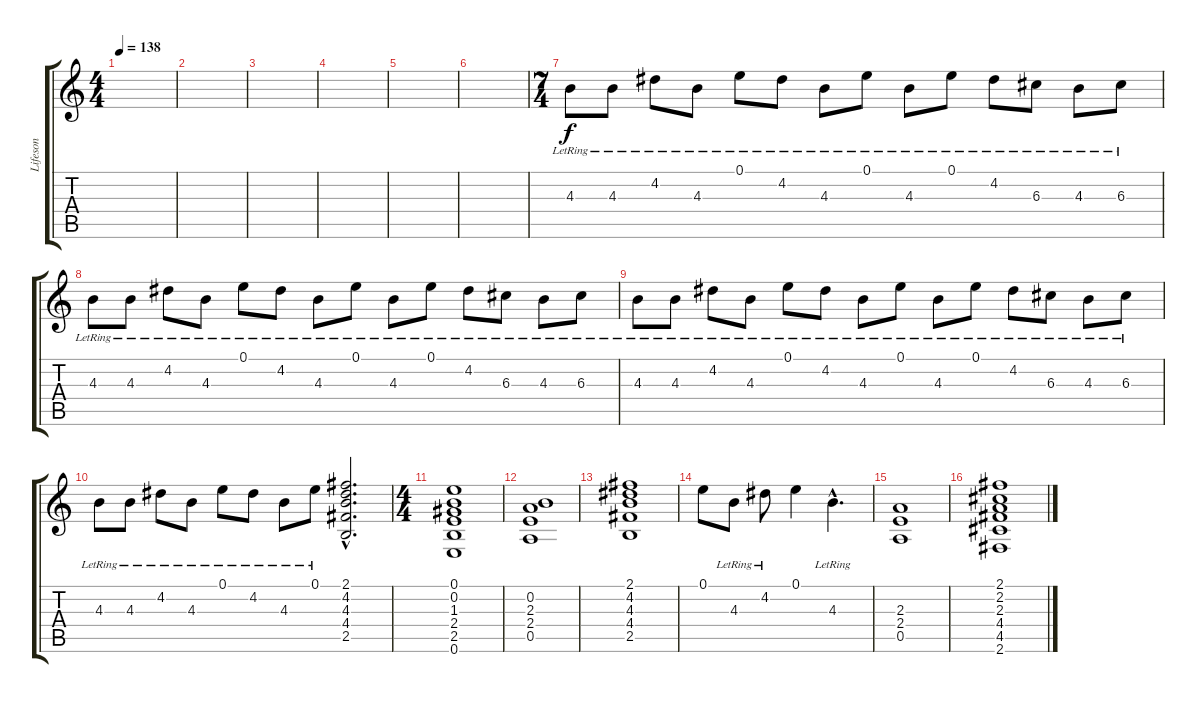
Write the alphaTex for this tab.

\track ("Lifeson" "Lifeson") {instrument electricguitarclean}
\staff {score tabs}
\tuning (E4 B3 G3 D3 A2 E2) {hide}
\ts (4 4)
\tempo 138
\clef g2
\ks c
|
|
|
|
|
|
\ts (7 4)
4.3{lr}.8 4.3{lr}.8 4.2{lr}.8 4.3{lr}.8 0.1{lr}.8 4.2{lr}.8 4.3{lr}.8 0.1{lr}.8 4.3{lr}.8 0.1{lr}.8 4.2{lr}.8 6.3{lr}.8 4.3{lr}.8 6.3{lr}.8 |
4.3{lr}.8 4.3{lr}.8 4.2{lr}.8 4.3{lr}.8 0.1{lr}.8 4.2{lr}.8 4.3{lr}.8 0.1{lr}.8 4.3{lr}.8 0.1{lr}.8 4.2{lr}.8 6.3{lr}.8 4.3{lr}.8 6.3{lr}.8 |
4.3{lr}.8 4.3{lr}.8 4.2{lr}.8 4.3{lr}.8 0.1{lr}.8 4.2{lr}.8 4.3{lr}.8 0.1{lr}.8 4.3{lr}.8 0.1{lr}.8 4.2{lr}.8 6.3{lr}.8 4.3{lr}.8 6.3{lr}.8 |
4.3{lr}.8 4.3{lr}.8 4.2{lr}.8 4.3{lr}.8 0.1{lr}.8 4.2{lr}.8 4.3{lr}.8 0.1{lr}.8 (2.1{hac} 4.2{hac} 4.3{hac} 4.4{hac} 2.5{hac}).2{d} |
\ts (4 4)
(0.1 0.2 1.3 2.4 2.5 0.6).1 |
(0.2 2.3 2.4 0.5).1 |
(2.1 4.2 4.3 4.4 2.5).1 |
0.1.8 4.3{lr}.8 4.2{lr}.8 0.1.4 4.3{hac lr}.4{d} |
(2.3 2.4 0.5).1 |
(2.1 2.2 2.3 4.4 4.5 2.6).1
